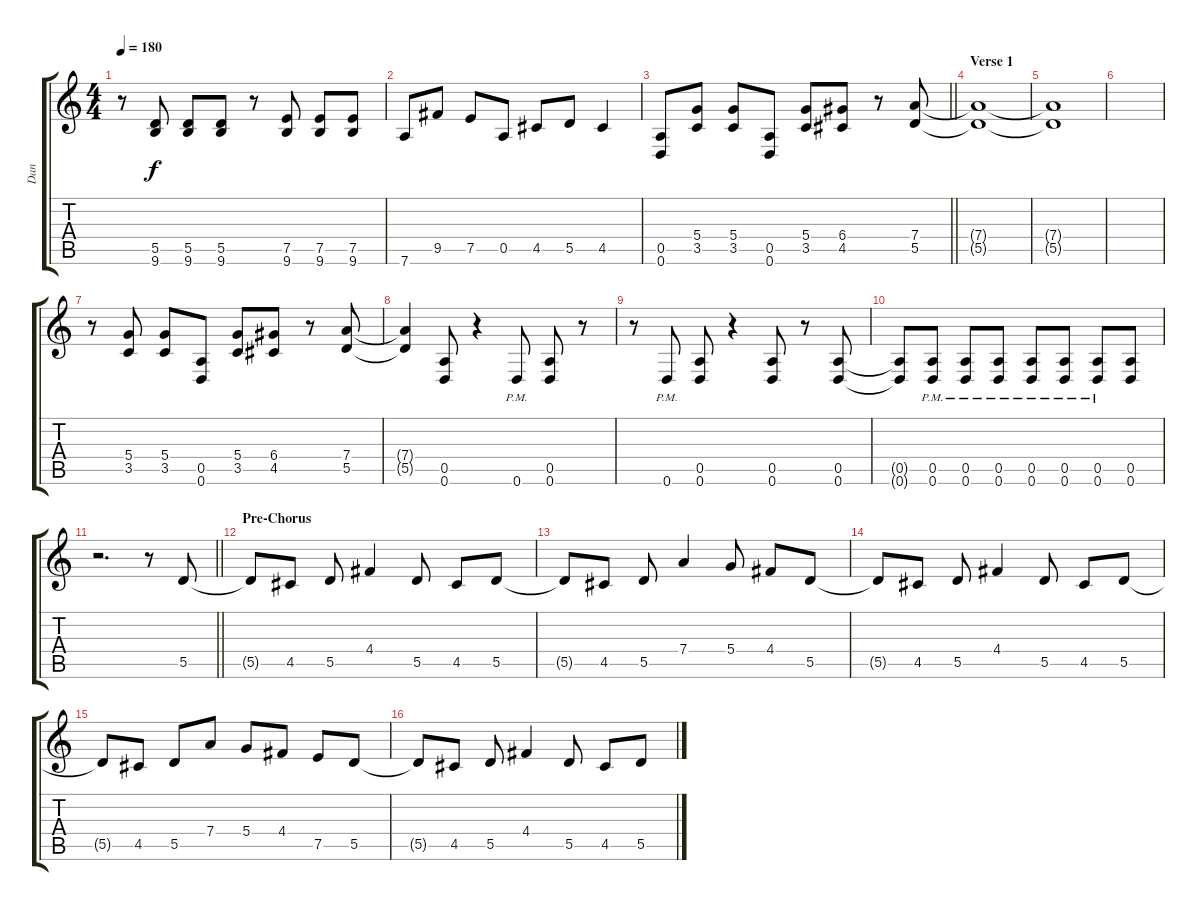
\track ("Dan" "Dan") {instrument overdrivenguitar}
\staff {score tabs}
\tuning (E4 B3 G3 D3 A2 D2) {hide}
\ts (4 4)
\tempo 180
\clef g2
\ks c
r.8{dy f} (5.5 9.6).8 (5.5 9.6).8 (5.5 9.6).8 r.8 (7.5 9.6).8 (7.5 9.6).8 (7.5 9.6).8 |
7.6.8 9.5.8 7.5.8 0.5.8 4.5.8 5.5.8 4.5.4 |
\barLineRight lightlight
(0.5 0.6).8 (5.4 3.5).8 (5.4 3.5).8 (0.5 0.6).8 (5.4 3.5).8 (6.4 4.5).8 r.8 (7.4 5.5).8 |
\section ("" "Verse 1")
(7.4{t} 5.5{t}).1{volume 3} |
(7.4{t} 5.5{t}).1 |
|
r.8{volume 13} (5.4 3.5).8 (5.4 3.5).8 (0.5 0.6).8 (5.4 3.5).8 (6.4 4.5).8 r.8 (7.4 5.5).8 |
(7.4{t} 5.5{t}).4 (0.5 0.6).8 r.4 0.6{pm}.8 (0.5 0.6).8 r.8 |
r.8 0.6{pm}.8 (0.5 0.6).8 r.4 (0.5 0.6).8 r.8 (0.5 0.6).8 |
(0.5{t} 0.6{t}).8 (0.5{pm} 0.6{pm}).8 (0.5{pm} 0.6{pm}).8 (0.5{pm} 0.6{pm}).8 (0.5{pm} 0.6{pm}).8 (0.5{pm} 0.6{pm}).8 (0.5{pm} 0.6{pm}).8 (0.5 0.6).8 |
\barLineRight lightlight
r.2{d} r.8 5.5.8 |
\section ("" "Pre-Chorus")
5.5{t}.8 4.5.8 5.5.8 4.4.4 5.5.8 4.5.8 5.5.8 |
5.5{t}.8 4.5.8 5.5.8 7.4.4 5.4.8 4.4.8 5.5.8 |
5.5{t}.8 4.5.8 5.5.8 4.4.4 5.5.8 4.5.8 5.5.8 |
5.5{t}.8 4.5.8 5.5.8 7.4.8 5.4.8 4.4.8 7.5.8 5.5.8 |
5.5{t}.8 4.5.8 5.5.8 4.4.4 5.5.8 4.5.8 5.5.8
